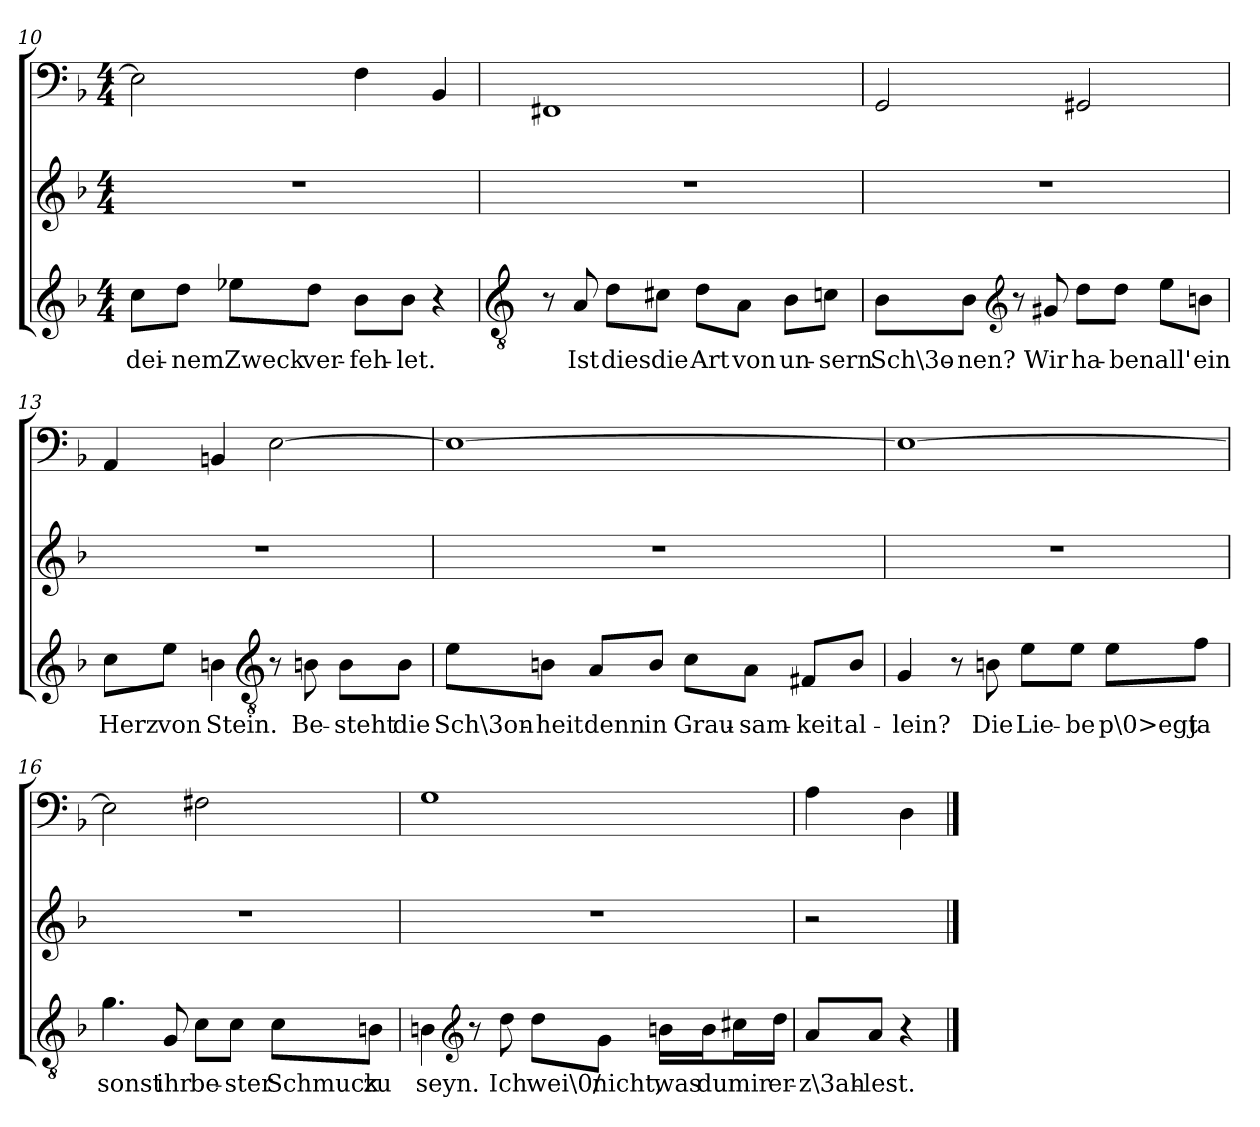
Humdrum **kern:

**kern	**text	**kern	**kern
*part3	*part3	*part2	*part1
*staff3	*staff3	*staff2	*staff1
*clefG2	*	*clefG2	*clefF4
*k[b-]	*	*k[b-]	*k[b-]
*d:	*	*d:	*d:
*M4/4	*	*M4/4	*M4/4
=10	=10	=10	=10
8cc\L	dei-	1r	2E-\]
8dd\J	-nem	.	.
8ee-X\L	Zweck	.	.
8dd\J	ver-	.	.
8b-\L	-feh-	.	4F\
8b-\J	-let.	.	.
4r	.	.	4BB-/
=11	=11	=11	=11
*clefGv2	*	*	*
8r	.	1r	1FF#X/
8A/	Ist	.	.
8d\L	dies	.	.
8c#X\J	die	.	.
8d\L	Art	.	.
8A\J	von	.	.
8B-\L	un-	.	.
8cn\J	-sern	.	.
=12	=12	=12	=12
8B-\L	Sch\3o-	1r	2GG/
8B-\J	-nen?	.	.
*clefG2	*	*	*
8r	.	.	.
8g#X/	Wir	.	.
8dd\L	ha-	.	2GG#X/
8dd\J	-ben	.	.
8ee\L	all'	.	.
8bn\J	ein	.	.
=13	=13	=13	=13
8cc\L	Herz	1r	4AA/
8ee\J	von	.	.
4bn\	Stein.	.	4BBn/
*clefGv2	*	*	*
8r	.	.	[2E\
8Bn\	Be-	.	.
8B\L	-steht	.	.
8B\J	die	.	.
=14	=14	=14	=14
8e\L	Sch\3on-	1r	1E\_
8Bn\J	-heit	.	.
8A/L	denn	.	.
8B/J	in	.	.
8c\L	Grau-	.	.
8A\J	-sam-	.	.
8F#X/L	-keit	.	.
8B/J	al-	.	.
=15	=15	=15	=15
4G/	-lein?	1r	1E\_
8r	.	.	.
8Bn\	Die	.	.
8e\L	Lie-	.	.
8e\J	-be	.	.
8e\L	p\0>egt	.	.
8f\J	ja	.	.
=16	=16	=16	=16
4.g\	sonst	1r	2E\]
8G/	ihr	.	.
8c\L	be-	.	2F#X\
8c\J	-ster	.	.
8c\L	Schmuck	.	.
8Bn\J	zu	.	.
=17	=17	=17	=17
4Bn\	seyn.	1r	1G\
*clefG2	*	*	*
8r	.	.	.
8dd\	Ich	.	.
8dd\L	wei\0/	.	.
8g\J	nicht,	.	.
16bn\LL	was	.	.
16b\J	du	.	.
16cc#X\L	mir	.	.
16dd\JJ	er-	.	.
=18	=18	=18	=18
8a/L	-z\3ah-	2r	4A\
8a/J	-lest.	.	.
4r	.	.	4D\
==	==	==	==
*-	*-	*-	*-
